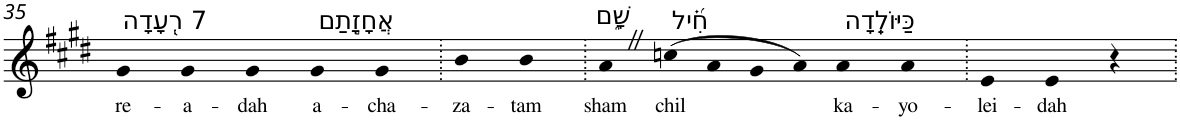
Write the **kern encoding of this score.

**kern	**text
*part1	*part1
*staff1	*staff1
*I"Piano	*
*I'Pno	*
!!LO:PB:g=z
*clefG2	*
*k[f#c#g#d#]	*
*E:	*
=35	=35
!LO:TX:a:t=7 רְ֭עָדָה	!
!	!LO:LY:b
4g#	re-
!	!LO:LY:b
4g#	-a-
!	!LO:LY:b
4g#	-dah
!LO:TX:a:t=אֲחָזָ֣תַם	!
!	!LO:LY:b
4g#	a-
!	!LO:LY:b
4g#	-cha-
=36.	=36.
!	!LO:LY:b
4b	-za-
!	!LO:LY:b
4b	-tam
=37.	=37.
!LO:TX:a:t=שָׁ֑ם	!
!	!LO:LY:b
4aZ	sham
!LO:TX:a:t=חִ֝֗יל	!
!	!LO:LY:b
(>8ccn	chil
8a	.
8g#	.
8a)	.
!LO:TX:a:t=כַּיּוֹלֵֽדָה	!
!	!LO:LY:b
4a	ka-
!	!LO:LY:b
4a	-yo-
=38.	=38.
!	!LO:LY:b
4e	-lei-
!	!LO:LY:b
4e	-dah
4r	.
=.	=.
*-	*-
